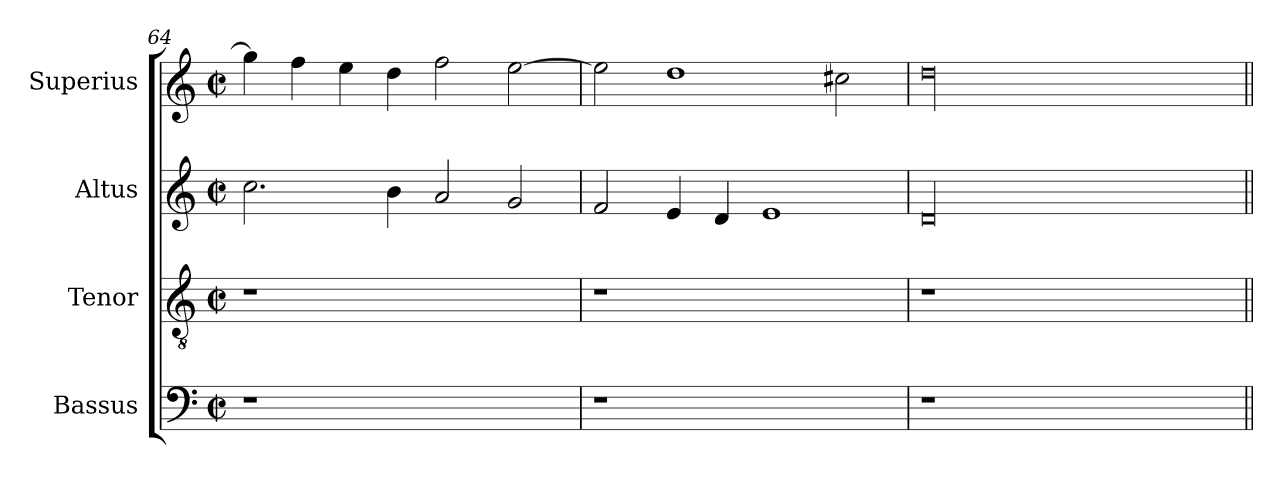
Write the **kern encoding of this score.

**kern	**kern	**kern	**kern
*part4	*part3	*part2	*part1
*staff4	*staff3	*staff2	*staff1
*I"Bassus	*I"Tenor	*I"Altus	*I"Superius
*I'B.	*I'T.	*I'A.	*I'S.
*clefF4	*clefGv2	*clefG2	*clefG2
*	*ITrd7c12	*	*
*k[]	*k[]	*k[]	*k[]
*C:	*C:	*C:	*C:
*M2/2	*M2/2	*M2/2	*M2/2
*met(c|)	*met(c|)	*met(c|)	*met(c|)
=64	=64	=64	=64
!LO:N:vis=1	!LO:N:vis=1	!	!
1r	1r	2.cci\	4ggi\]
.	.	.	4ffi\
.	.	.	4eei\
.	.	4bi\	4ddi\
1ryy	1ryy	2ai/	2ffi\
.	.	2gi/	[>2eei\
=65	=65	=65	=65
!LO:N:vis=1	!LO:N:vis=1	!	!
1r	1r	2fi/	2eei\]
.	.	4ei/	1ddi
.	.	4di/	.
1ryy	1ryy	1ei	.
.	.	.	2cc#Xi\
=66	=66	=66	=66
!LO:N:vis=1	!LO:N:vis=1	!	!
1r	1r	00di	00ddi
0.ryy	0.ryy	.	.
=||	=||	=||	=||
*-	*-	*-	*-
